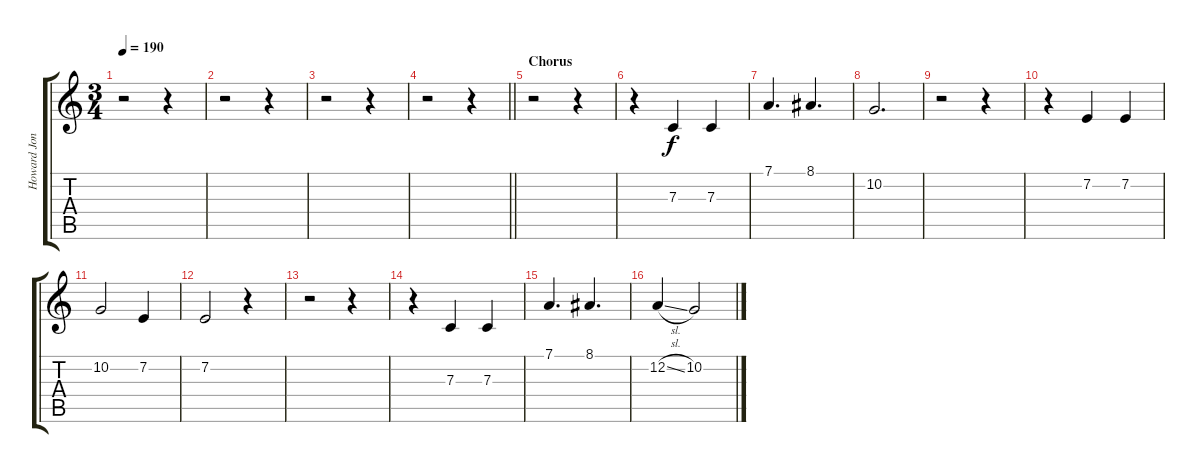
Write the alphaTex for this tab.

\track ("Howard Jones" "Howard Jon") {instrument oboe}
\staff {score tabs}
\tuning (D4 A3 F3 C3 G2 C2) {hide}
\ts (3 4)
\tempo 190
\clef g2
\ks c
r.2{dy f} r.4 |
r.2 r.4 |
r.2 r.4 |
\barLineRight lightlight
r.2 r.4 |
\section ("" "Chorus")
r.2 r.4 |
r.4 7.3.4 7.3.4 |
7.1.4{d} 8.1.4{d} |
10.2.2{d} |
r.2 r.4 |
r.4 7.2.4 7.2.4 |
10.2.2 7.2.4 |
7.2.2 r.4 |
r.2 r.4 |
r.4 7.3.4 7.3.4 |
7.1.4{d} 8.1.4{d} |
12.2{sl}.4 10.2.2
